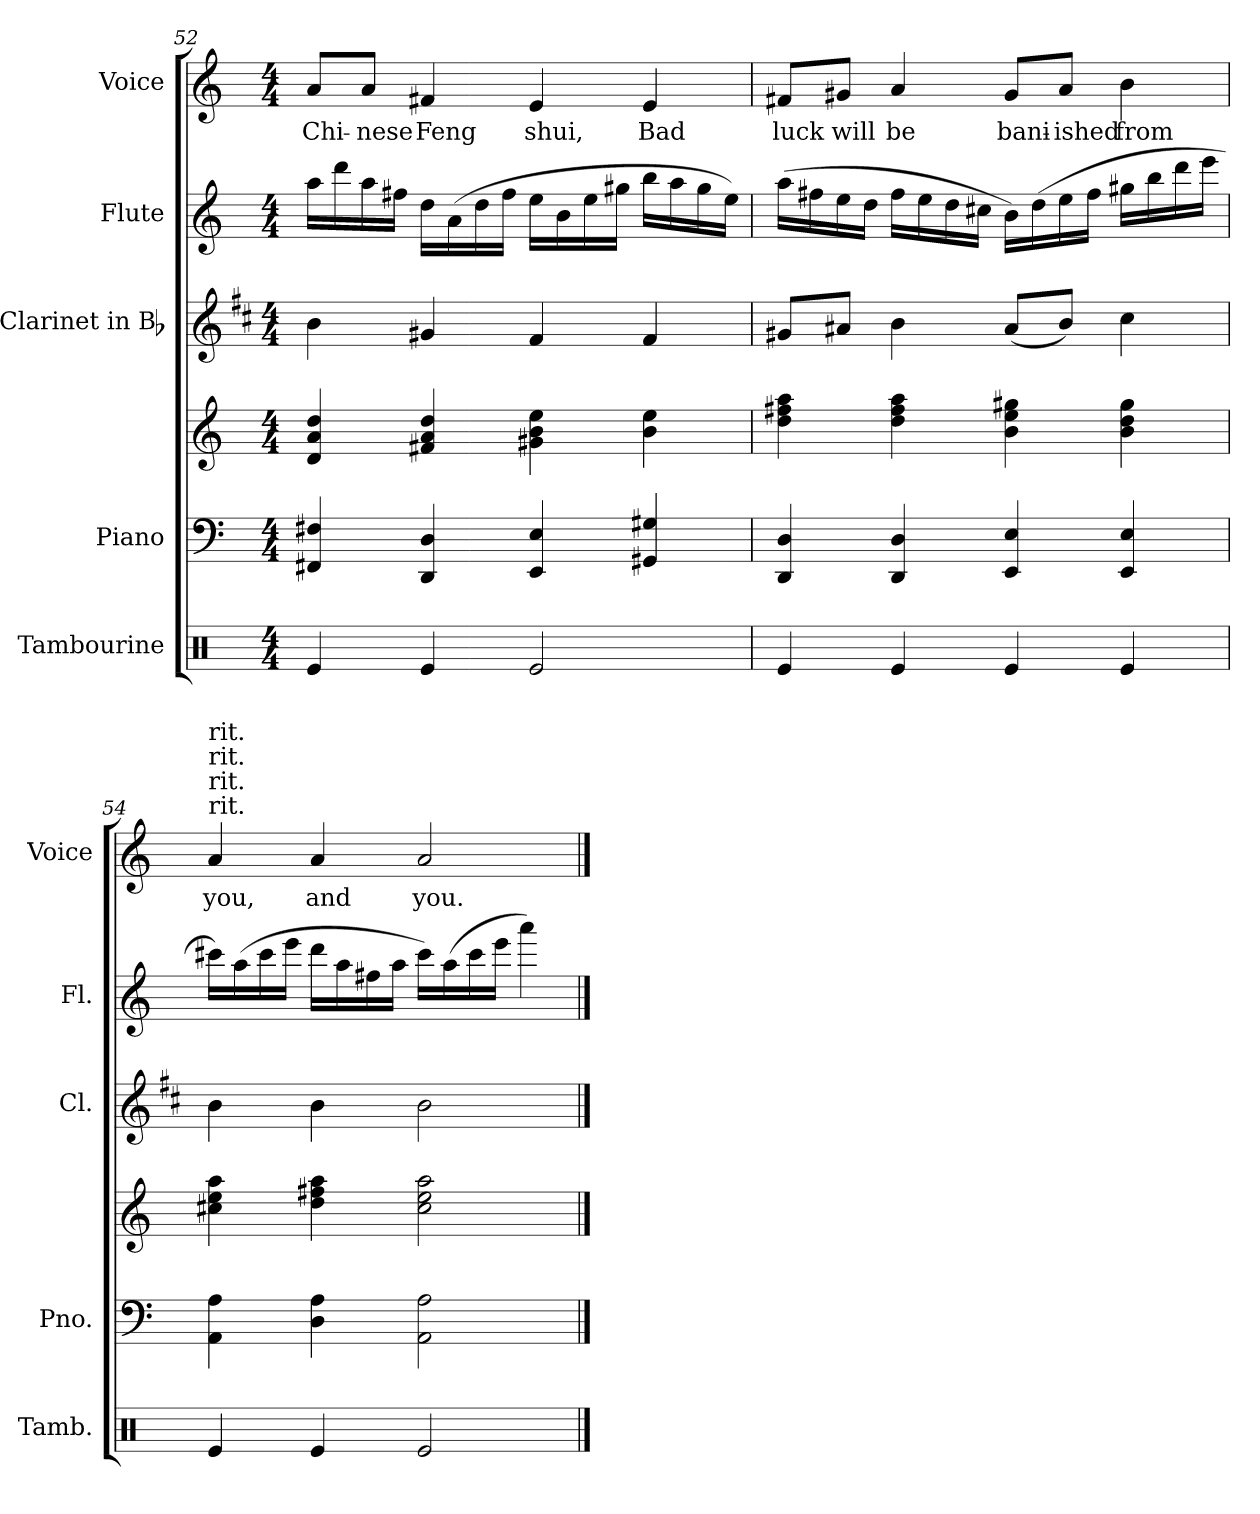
**kern	**kern	**kern	**kern	**kern	**kern	**text
*part5	*part4	*part4	*part3	*part2	*part1	*part1
*staff6	*staff5	*staff4	*staff3	*staff2	*staff1	*staff1
*I"Tambourine	*I"Piano	*	*I"Clarinet in Bb	*I"Flute	*I"Voice	*
*I'Tamb.	*I'Pno.	*	*I'Cl.	*I'Fl.	*I'Voice	*
!!LO:LB:g=z
*clefX	*clefF4	*clefG2	*clefG2	*clefG2	*clefG2	*
*	*	*	*ITrd1c2	*	*	*
*k[]	*k[]	*k[]	*k[]	*k[]	*k[]	*
*C:	*C:	*C:	*C:	*C:	*C:	*
*M4/4	*M4/4	*M4/4	*M4/4	*M4/4	*M4/4	*
=52	=52	=52	=52	=52	=52	=52
!	!	!	!	!	!	!LO:LY:b:color=#000000
4Rei/	4FF#Xi/ 4F#Xi	4di/ 4ai 4ddi	4ai\	16aai\LL	8ai/L	Chi-
.	.	.	.	16dddi\	.	.
!	!	!	!	!	!	!LO:LY:b:color=#000000
.	.	.	.	16aai\	8ai/J	-nese
.	.	.	.	16ff#Xi\JJ	.	.
!	!	!	!	!	!	!LO:LY:b:color=#000000
4Rei/	4DDi/ 4Di	4f#Xi/ 4ai 4ddi	4f#Xi/	16ddi\LL	4f#Xi/	Feng
.	.	.	.	(16ai\	.	.
.	.	.	.	16ddi\	.	.
.	.	.	.	16ff#i\JJ	.	.
!	!	!	!	!	!	!LO:LY:b:color=#000000
2Rei/	4EEi/ 4Ei	4g#Xi\ 4bi 4eei	4ei/	16eei\LL	4ei/	shui,
.	.	.	.	16bi\	.	.
.	.	.	.	16eei\	.	.
.	.	.	.	16gg#Xi\JJ	.	.
!	!	!	!	!	!	!LO:LY:b:color=#000000
.	4GG#Xi/ 4G#Xi	4bi\ 4eei	4ei/	16bbi\LL	4ei/	Bad
.	.	.	.	16aai\	.	.
.	.	.	.	16gg#i\	.	.
.	.	.	.	16eei\JJ)	.	.
=53	=53	=53	=53	=53	=53	=53
!	!	!	!	!	!	!LO:LY:b:color=#000000
4Rei/	4DDi/ 4Di	4ddi\ 4ff#Xi 4aai	8f#Xi/L	(16aai\LL	8f#Xi/L	luck
.	.	.	.	16ff#Xi\	.	.
!	!	!	!	!	!	!LO:LY:b:color=#000000
.	.	.	8g#Xi/J	16eei\	8g#Xi/J	will
.	.	.	.	16ddi\JJ	.	.
!	!	!	!	!	!	!LO:LY:b:color=#000000
4Rei/	4DDi/ 4Di	4ddi\ 4ff#i 4aai	4ai\	16ff#i\LL	4ai/	be
.	.	.	.	16eei\	.	.
.	.	.	.	16ddi\	.	.
.	.	.	.	16cc#Xi\JJ	.	.
!	!	!	!	!	!	!LO:LY:b:color=#000000
4Rei/	4EEi/ 4Ei	4bi\ 4eei 4gg#Xi	(8g#i/L	16bi\LL)	8g#i/L	bani-
.	.	.	.	(16ddi\	.	.
!	!	!	!	!	!	!LO:LY:b:color=#000000
.	.	.	8ai/J)	16eei\	8ai/J	-ished
.	.	.	.	16ff#i\JJ	.	.
!	!	!	!	!	!	!LO:LY:b:color=#000000
4Rei/	4EEi/ 4Ei	4bi\ 4ddi 4gg#i	4bi\	16gg#Xi\LL	4bi\	from
.	.	.	.	16bbi\	.	.
.	.	.	.	16dddi\	.	.
.	.	.	.	16eeei\JJ	.	.
=54	=54	=54	=54	=54	=54	=54
!	!	!	!	!	!LO:TX:t=rit.	!
!	!	!	!	!	!LO:TX:t=rit.	!
!	!	!	!	!	!LO:TX:t=rit.	!
!	!	!	!	!	!LO:TX:t=rit.	!
!	!	!	!	!	!	!LO:LY:b:color=#000000
4Rei/	4AAi\ 4Ai	4cc#Xi\ 4eei 4aai	4ai\	16ccc#Xi\LL)	4ai/	you,
.	.	.	.	(16aai\	.	.
.	.	.	.	16ccc#i\	.	.
.	.	.	.	16eeei\JJ	.	.
!	!	!	!	!	!	!LO:LY:b:color=#000000
4Rei/	4Di\ 4Ai	4ddi\ 4ff#Xi 4aai	4ai\	16dddi\LL	4ai/	and
.	.	.	.	16aai\	.	.
.	.	.	.	16ff#Xi\	.	.
.	.	.	.	16aai\JJ	.	.
!	!	!	!	!	!	!LO:LY:b:color=#000000
2Rei/	2AAi\ 2Ai	2cc#i\ 2eei 2aai	2ai\	16ccc#i\LL)	2ai/	you.
.	.	.	.	(16aai\	.	.
.	.	.	.	16ccc#i\	.	.
.	.	.	.	16eeei\JJ	.	.
.	.	.	.	4aaai\)	.	.
==	==	==	==	==	==	==
*-	*-	*-	*-	*-	*-	*-
